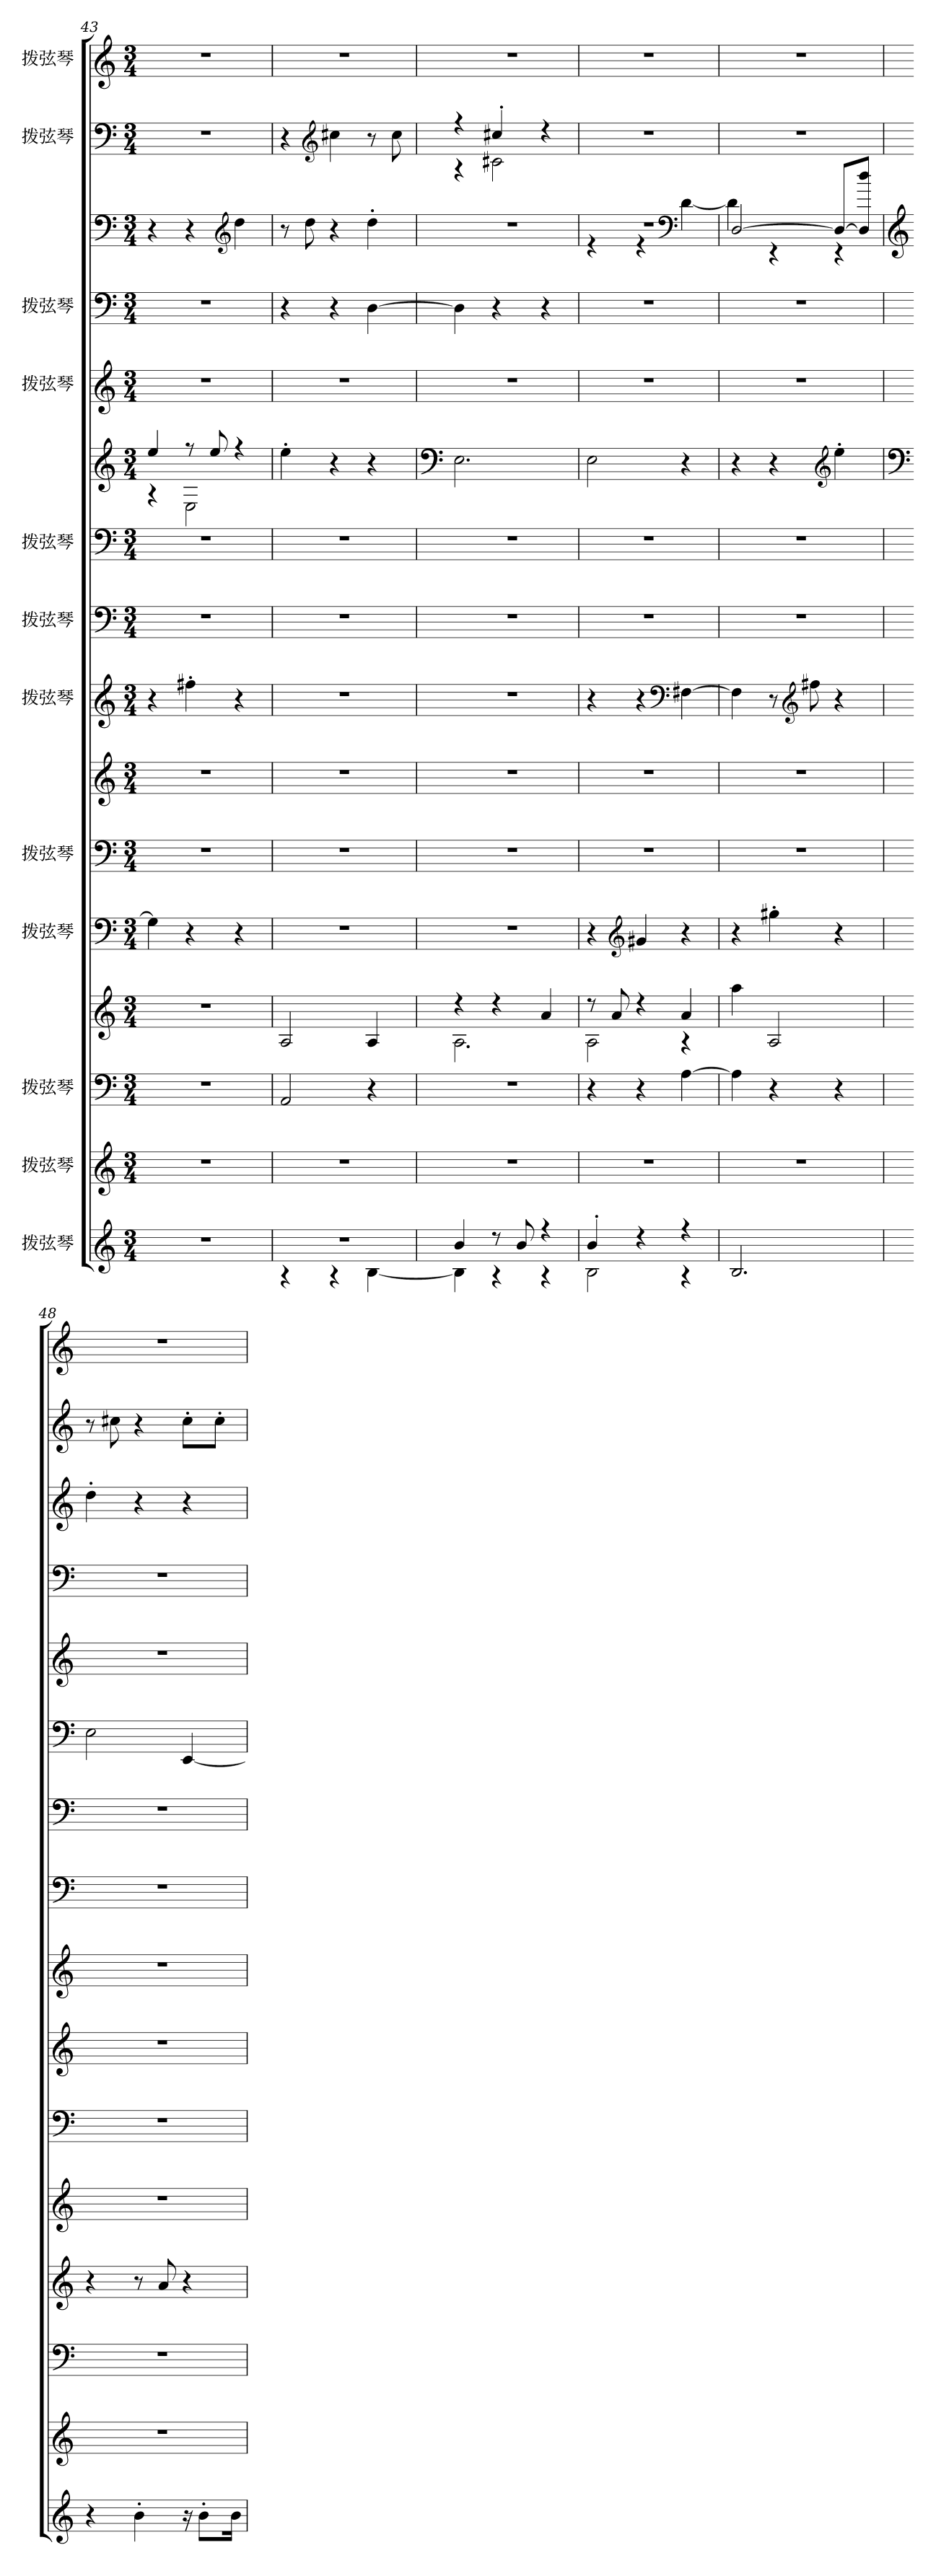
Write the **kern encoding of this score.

**kern	**kern	**kern	**kern	**kern	**kern	**kern	**kern	**kern	**kern	**kern	**kern	**kern	**kern	**kern	**kern
*part12	*part11	*part10	*part10	*part9	*part8	*part8	*part7	*part6	*part5	*part5	*part4	*part3	*part3	*part2	*part1
*staff16	*staff15	*staff14	*staff13	*staff12	*staff11	*staff10	*staff9	*staff8	*staff7	*staff6	*staff5	*staff4	*staff3	*staff2	*staff1
*I"拨弦琴	*I"拨弦琴	*I"拨弦琴	*	*I"拨弦琴	*I"拨弦琴	*	*I"拨弦琴	*I"拨弦琴	*I"拨弦琴	*	*I"拨弦琴	*I"拨弦琴	*	*I"拨弦琴	*I"拨弦琴
!!LO:PB:g=z
*clefG2	*clefG2	*clefF4	*clefG2	*clefF4	*clefF4	*clefG2	*clefG2	*clefF4	*clefF4	*clefG2	*clefG2	*clefF4	*clefF4	*clefF4	*clefG2
*k[]	*k[]	*k[]	*k[]	*k[]	*k[]	*k[]	*k[]	*k[]	*k[]	*k[]	*k[]	*k[]	*k[]	*k[]	*k[]
*M3/4	*M3/4	*M3/4	*M3/4	*M3/4	*M3/4	*M3/4	*M3/4	*M3/4	*M3/4	*M3/4	*M3/4	*M3/4	*M3/4	*M3/4	*M3/4
=43	=43	=43	=43	=43	=43	=43	=43	=43	=43	=43	=43	=43	=43	=43	=43
*	*	*	*	*	*	*	*	*	*	*^	*	*	*	*	*
2.r	2.r	2.r	2.r	4G#\]	2.r	2.r	4r	2.r	2.r	4ee/	4r	2.r	2.r	4r	2.r	2.r
.	.	.	.	4r	.	.	4ff#X'\	.	.	8r	2E\	.	.	4r	.	.
.	.	.	.	.	.	.	.	.	.	8ee/	.	.	.	.	.	.
*	*	*	*	*	*	*	*	*	*	*	*	*	*	*clefG2	*	*
.	.	.	.	4r	.	.	4r	.	.	4r	.	.	.	4dd\	.	.
*	*	*	*	*	*	*	*	*	*	*v	*v	*	*	*	*	*
=44	=44	=44	=44	=44	=44	=44	=44	=44	=44	=44	=44	=44	=44	=44	=44
*^	*	*	*	*	*	*	*	*	*	*	*	*	*	*	*
2.r	4r	2.r	2AA/	2A/	2.r	2.r	2.r	2.r	2.r	2.r	4ee'\	2.r	4r	8r	4r	2.r
.	.	.	.	.	.	.	.	.	.	.	.	.	.	8dd\	.	.
*	*	*	*	*	*	*	*	*	*	*	*	*	*	*	*clefG2	*
.	4r	.	.	.	.	.	.	.	.	.	4r	.	4r	4r	4cc#X\	.
.	[4B\	.	4r	4A/	.	.	.	.	.	.	4r	.	[4D\	4dd'\	8r	.
.	.	.	.	.	.	.	.	.	.	.	.	.	.	.	8cc#\	.
=45	=45	=45	=45	=45	=45	=45	=45	=45	=45	=45	=45	=45	=45	=45	=45	=45
*	*	*	*	*	*	*	*	*	*	*	*clefF4	*	*	*	*	*
*	*	*	*	*^	*	*	*	*	*	*	*	*	*	*	*^	*
4b/	4B\]	2.r	2.r	4r	2.A\	2.r	2.r	2.r	2.r	2.r	2.r	2.E\	2.r	4D\]	2.r	4r	4r	2.r
8r	4r	.	.	4r	.	.	.	.	.	.	.	.	.	4r	.	4cc#X'/	2c#X\	.
8b/	.	.	.	.	.	.	.	.	.	.	.	.	.	.	.	.	.	.
4r	4r	.	.	4a/	.	.	.	.	.	.	.	.	.	4r	.	4r	.	.
*	*	*	*	*	*	*	*	*	*	*	*	*	*	*	*	*v	*v	*
=46	=46	=46	=46	=46	=46	=46	=46	=46	=46	=46	=46	=46	=46	=46	=46	=46	=46
*	*	*	*	*	*	*	*	*	*	*	*	*	*	*	*^	*	*
4b'/	2B\	2.r	4r	8r	2A\	4r	2.r	2.r	4r	2.r	2.r	2E\	2.r	2.r	2.r	4r	2.r	2.r
.	.	.	.	8a/	.	.	.	.	.	.	.	.	.	.	.	.	.	.
*	*	*	*	*	*	*clefG2	*	*	*	*	*	*	*	*	*	*	*	*
4r	.	.	4r	4r	.	4g#X/	.	.	4r	.	.	.	.	.	.	4r	.	.
*	*	*	*	*	*	*	*	*	*clefF4	*	*	*	*	*	*clefF4	*	*	*
4r	4r	.	[4A\	4a/	4r	4r	.	.	[4F#X\	.	.	4r	.	.	.	[4d\	.	.
*v	*v	*	*	*v	*v	*	*	*	*	*	*	*	*	*	*	*	*	*
=47	=47	=47	=47	=47	=47	=47	=47	=47	=47	=47	=47	=47	=47	=47	=47	=47
2.B/	2.r	4A\]	4aa\	4r	2.r	2.r	4F#\]	2.r	2.r	4r	2.r	2.r	[2D/	4d\]	2.r	2.r
.	.	4r	2A/	4gg#X'\	.	.	8r	.	.	4r	.	.	.	4r	.	.
*	*	*	*	*	*	*	*clefG2	*	*	*	*	*	*	*	*	*
.	.	.	.	.	.	.	8ff#X\	.	.	.	.	.	.	.	.	.
*	*	*	*	*	*	*	*	*	*	*clefG2	*	*	*	*	*	*
.	.	4r	.	4r	.	.	4r	.	.	4ee'\	.	.	8D/L_	4r	.	.
.	.	.	.	.	.	.	.	.	.	.	.	.	8D/] 8dd/J	.	.	.
*	*	*	*	*	*	*	*	*	*	*	*	*	*v	*v	*	*
!!LO:PB:g=z
=48	=48	=48	=48	=48	=48	=48	=48	=48	=48	=48	=48	=48	=48	=48	=48
*	*	*	*	*	*	*	*	*	*	*clefF4	*	*	*clefG2	*	*
4r	2.r	2.r	4r	2.r	2.r	2.r	2.r	2.r	2.r	2E\	2.r	2.r	4dd'\	8r	2.r
.	.	.	.	.	.	.	.	.	.	.	.	.	.	8cc#X\	.
4b'\	.	.	8r	.	.	.	.	.	.	.	.	.	4r	4r	.
.	.	.	8a/	.	.	.	.	.	.	.	.	.	.	.	.
16r	.	.	4r	.	.	.	.	.	.	[4EE/	.	.	4r	8cc#'\L	.
8b'\L	.	.	.	.	.	.	.	.	.	.	.	.	.	.	.
.	.	.	.	.	.	.	.	.	.	.	.	.	.	8cc#'\J	.
16b\Jk	.	.	.	.	.	.	.	.	.	.	.	.	.	.	.
=	=	=	=	=	=	=	=	=	=	=	=	=	=	=	=
*-	*-	*-	*-	*-	*-	*-	*-	*-	*-	*-	*-	*-	*-	*-	*-
